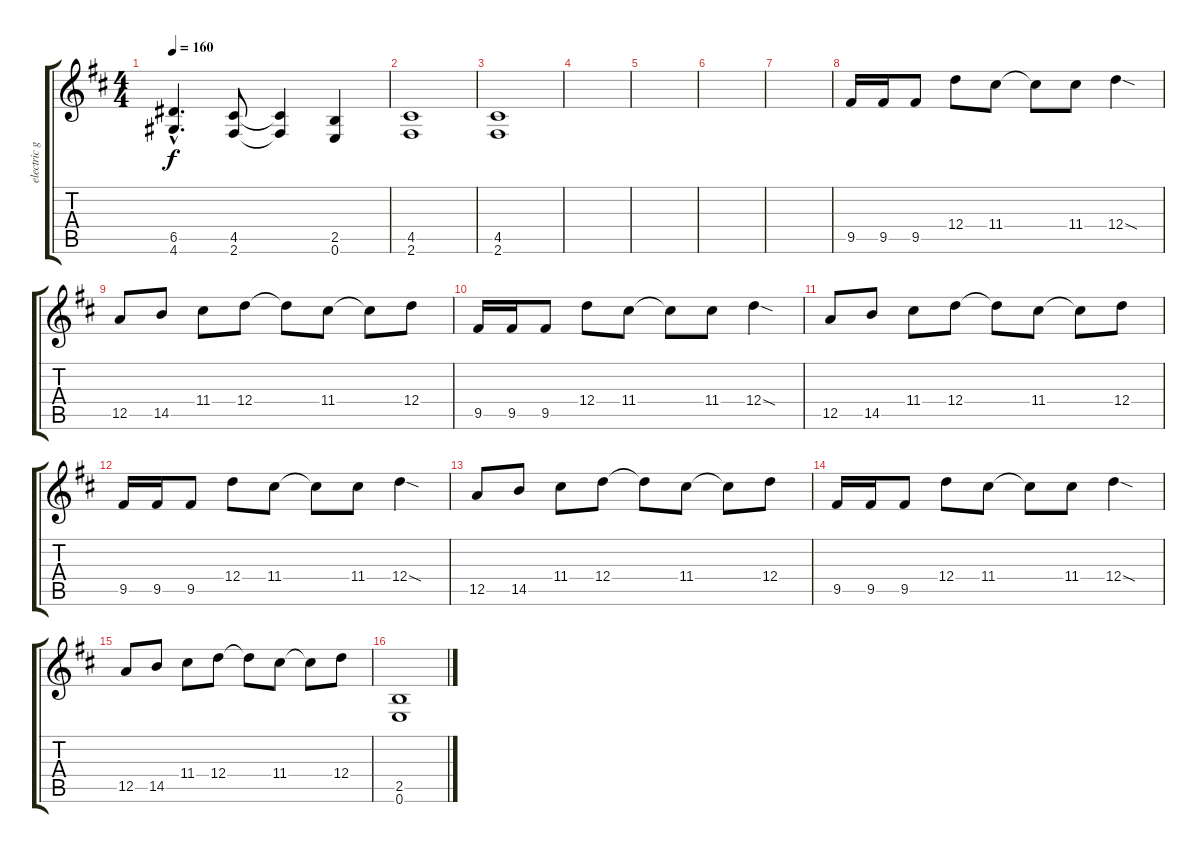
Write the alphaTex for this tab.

\track ("electric guitar" "electric g") {instrument distortionguitar}
\staff {score tabs}
\tuning (E4 B3 G3 D3 A2 E2) {hide}
\ts (4 4)
\tempo 160
\clef g2
\ks bminor
(6.5{hac} 4.6{hac}).4{d dy f} (4.5 2.6).8 (4.5{t} 2.6{t}).4 (2.5 0.6).4 |
(4.5 2.6).1 |
(4.5 2.6).1 |
|
|
|
|
9.5.16 9.5.16 9.5.8 12.4.8 11.4.8 11.4{t}.8 11.4.8 12.4{sod}.4 |
12.5.8 14.5.8 11.4.8 12.4.8 12.4{t}.8 11.4.8 11.4{t}.8 12.4.8 |
9.5.16 9.5.16 9.5.8 12.4.8 11.4.8 11.4{t}.8 11.4.8 12.4{sod}.4 |
12.5.8 14.5.8 11.4.8 12.4.8 12.4{t}.8 11.4.8 11.4{t}.8 12.4.8 |
9.5.16 9.5.16 9.5.8 12.4.8 11.4.8 11.4{t}.8 11.4.8 12.4{sod}.4 |
12.5.8 14.5.8 11.4.8 12.4.8 12.4{t}.8 11.4.8 11.4{t}.8 12.4.8 |
9.5.16 9.5.16 9.5.8 12.4.8 11.4.8 11.4{t}.8 11.4.8 12.4{sod}.4 |
12.5.8 14.5.8 11.4.8 12.4.8 12.4{t}.8 11.4.8 11.4{t}.8 12.4.8 |
(2.5 0.6).1
